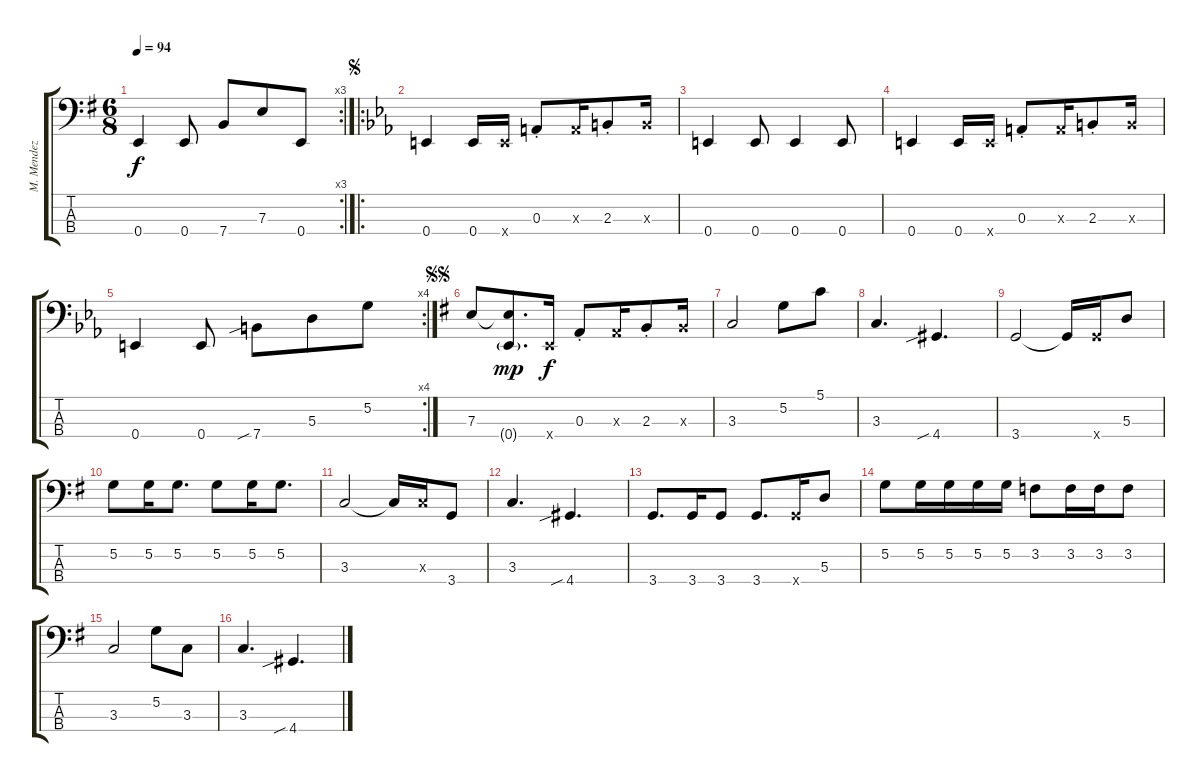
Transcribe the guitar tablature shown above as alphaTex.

\track ("M. Mendez - El. Bass" "M. Mendez ") {instrument electricbassfinger}
\staff {score tabs}
\tuning (G2 D2 A1 E1) {hide}
\rc 3
\ts (6 8)
\tempo 94
\clef f4
\ks g
0.4.4{dy f} 0.4.8 7.4.8 7.3.8 0.4.8 |
\ro
\jump segno
\ks eb
0.4.4 0.4.16 0.4{x}.16 0.3{st}.8 0.3{x}.16 2.3{st}.8 2.3{x}.16 |
0.4.4 0.4.8 0.4.4 0.4.8 |
0.4.4 0.4.16 0.4{x}.16 0.3{st}.8 0.3{x}.16 2.3{st}.8 2.3{x}.16 |
\rc 4
0.4.4 0.4.8 7.4{sib}.8 5.3.8 5.2.8 |
\jump segnosegno
\ks g
7.3.8 (7.3{t} 0.4{g}).8{d dy mp} 0.4{x}.16{dy f} 0.3{st}.8 0.3{x}.16 2.3{st}.8 2.3{x}.16 |
3.3.2 5.2.8 5.1.8 |
3.3.4{d} 4.4{sib}.4{d} |
3.4.2 3.4{t}.16 3.4{x}.16 5.3.8 |
5.2.8 5.2.16 5.2.8{d} 5.2.8 5.2.16 5.2.8{d} |
3.3.2 3.3{t}.16 3.3{x}.16 3.4.8 |
3.3.4{d} 4.4{sib}.4{d} |
3.4.8{d} 3.4.16 3.4.8 3.4.8{d} 3.4{x}.16 5.3.8 |
5.2.8 5.2.16 5.2.16 5.2.16 5.2.16 3.2.8 3.2.16 3.2.16 3.2.8 |
3.3.2 5.2.8 3.3.8 |
3.3.4{d} 4.4{sib}.4{d}
